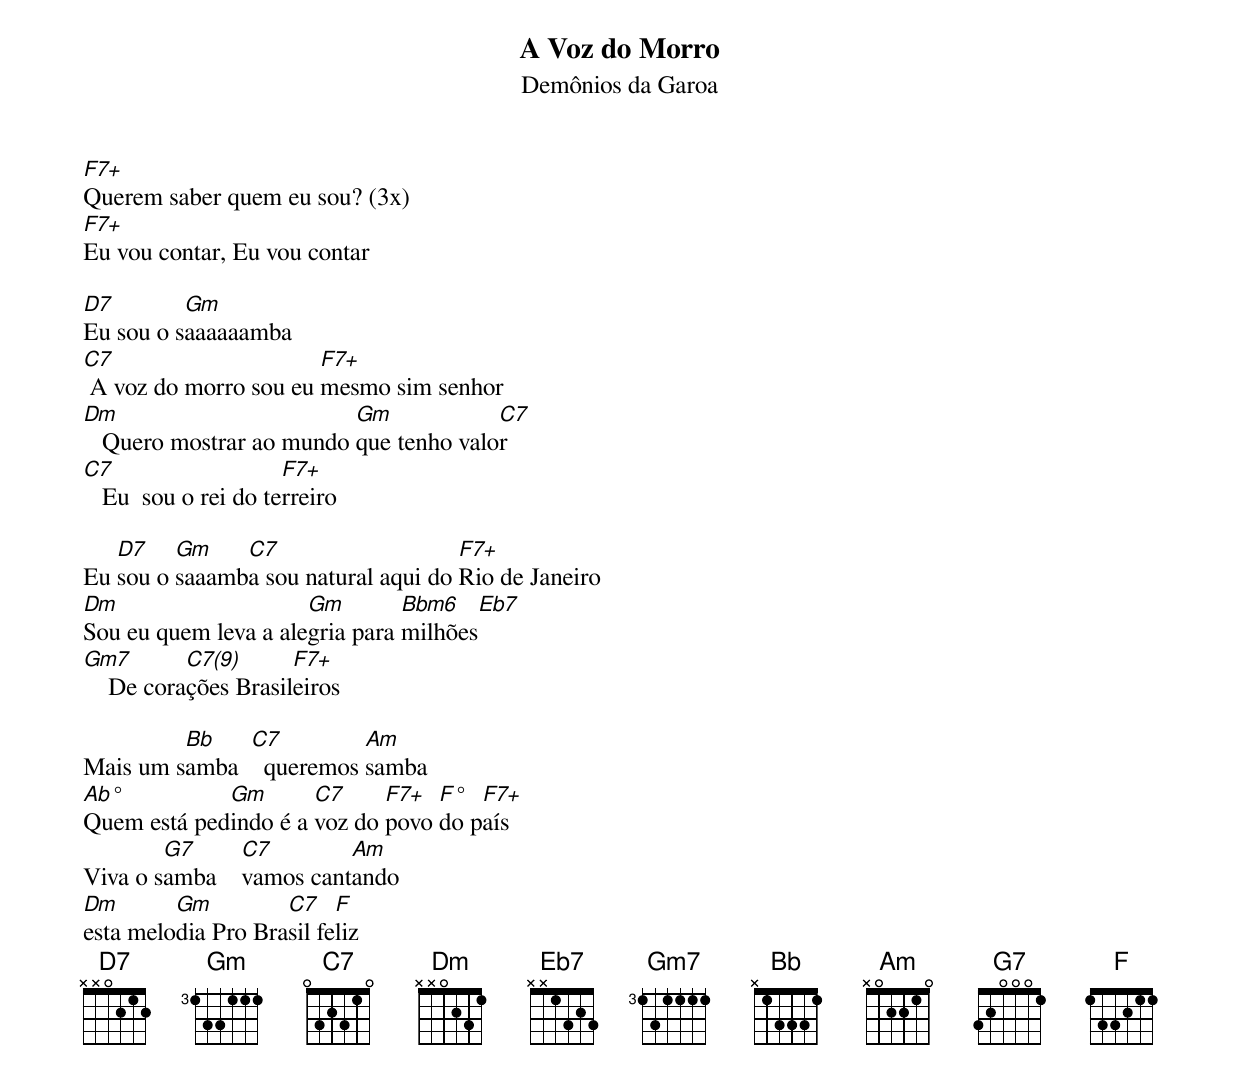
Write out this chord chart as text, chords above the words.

A Voz do Morro
Demônios da Garoa

F7+
Querem saber quem eu sou? (3x)
F7+
Eu vou contar, Eu vou contar

D7        Gm
Eu sou o saaaaaamba
C7                     F7+
 A voz do morro sou eu mesmo sim senhor
Dm                        Gm            C7
   Quero mostrar ao mundo que tenho valor
C7                    F7+
   Eu  sou o rei do terreiro

   D7    Gm    C7                    F7+
Eu sou o saaamba sou natural aqui do Rio de Janeiro
Dm                    Gm        Bbm6   Eb7
Sou eu quem leva a alegria para milhões
Gm7        C7(9)      F7+
    De corações Brasileiros

         Bb    C7         Am
Mais um samba    queremos samba
Ab°          Gm       C7     F7+  F°  F7+
Quem está pedindo é a voz do povo do país
        G7      C7        Am
Viva o samba    vamos cantando
Dm       Gm         C7    F
esta melodia Pro Brasil feliz
